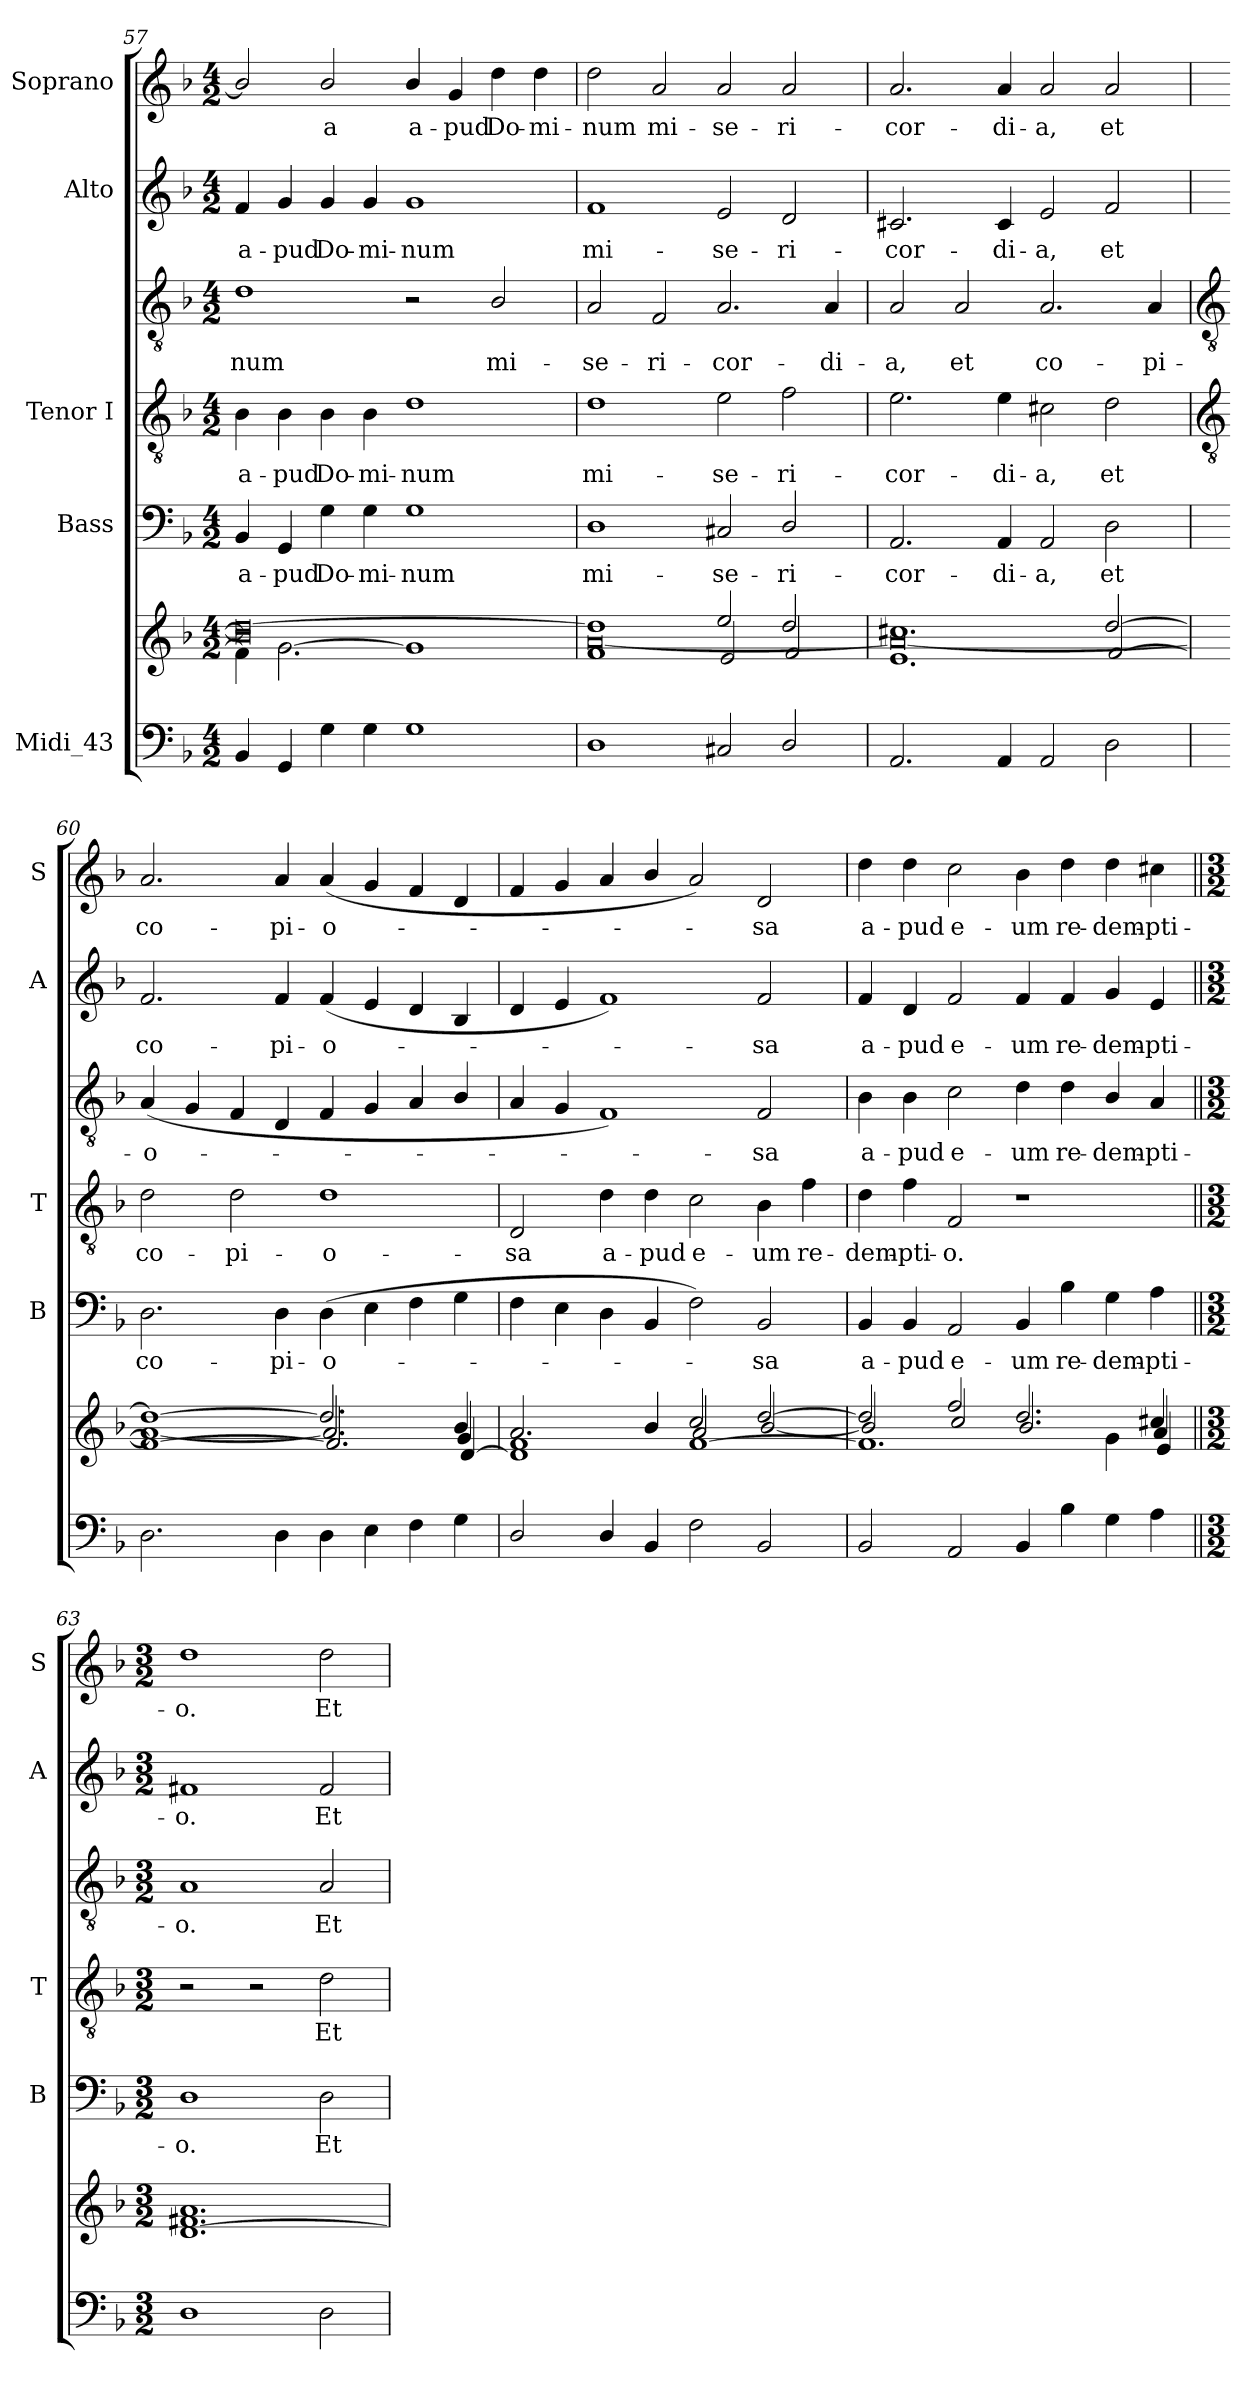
**kern	**kern	**kern	**text	**kern	**text	**kern	**text	**kern	**text	**kern	**text
*part5	*part5	*part4	*part4	*part3	*part3	*part3	*part3	*part2	*part2	*part1	*part1
*staff7	*staff6	*staff5	*staff5	*staff4	*staff4	*staff3	*staff3	*staff2	*staff2	*staff1	*staff1
*I"Midi_43	*	*I"Bass	*	*I"Tenor I	*	*	*	*I"Alto	*	*I"Soprano	*
*	*	*I'B	*	*I'T	*	*	*	*I'A	*	*I'S	*
*clefF4	*clefG2	*clefF4	*	*clefGv2	*	*clefGv2	*	*clefG2	*	*clefG2	*
*k[b-]	*k[b-]	*k[b-]	*	*k[b-]	*	*k[b-]	*	*k[b-]	*	*k[b-]	*
*F:	*F:	*F:	*	*F:	*	*F:	*	*F:	*	*F:	*
*M4/2	*M4/2	*M4/2	*	*M4/2	*	*M4/2	*	*M4/2	*	*M4/2	*
=57	=57	=57	=57	=57	=57	=57	=57	=57	=57	=57	=57
*	*^	*	*	*	*	*	*	*	*	*	*
*	*	*^	*	*	*	*	*	*	*	*	*	*
!	!	!	!	!	!LO:LY:b	!	!LO:LY:b	!	!LO:LY:b	!	!LO:LY:b	!	!
4BB-	0dd/_	0b-\]	4f\]	4BB-	a-	4B-	-a-	1d	num	4f	a-	2b-/]	.
!	!	!	!	!	!LO:LY:b	!	!LO:LY:b	!	!	!	!LO:LY:b	!	!
4GG	.	.	[2.g\	4GG	-pud	4B-	-pud	.	.	4g	-pud	.	.
!	!	!	!	!	!LO:LY:b	!	!LO:LY:b	!	!	!	!LO:LY:b	!	!LO:LY:b
4G\	.	.	.	4G	Do-	4B-	Do-	.	.	4g	Do-	2b-/	a
!	!	!	!	!	!LO:LY:b	!	!LO:LY:b	!	!	!	!LO:LY:b	!	!
4G\	.	.	.	4G	-mi-	4B-	-mi-	.	.	4g	-mi-	.	.
!	!	!	!	!	!LO:LY:b	!	!LO:LY:b	!	!	!	!LO:LY:b	!	!LO:LY:b
1G	.	.	1g\]	1G	-num	1d	-num	2r	.	1g	-num	4b-/	a-
!	!	!	!	!	!	!	!	!	!	!	!	!	!LO:LY:b
.	.	.	.	.	.	.	.	.	.	.	.	4g	-pud
!	!	!	!	!	!	!	!	!	!LO:LY:b	!	!	!	!LO:LY:b
.	.	.	.	.	.	.	.	2B-/	mi-	.	.	4dd	Do-
!	!	!	!	!	!	!	!	!	!	!	!	!	!LO:LY:b
.	.	.	.	.	.	.	.	.	.	.	.	4dd	-mi-
=58	=58	=58	=58	=58	=58	=58	=58	=58	=58	=58	=58	=58	=58
!	!	!	!	!	!LO:LY:b	!	!LO:LY:b	!	!LO:LY:b	!	!LO:LY:b	!	!LO:LY:b
1D	1dd/]	[0a\	1f\	1D	mi-	1d	-mi-	2A	se-	1f	mi-	2dd	-num
!	!	!	!	!	!	!	!	!	!LO:LY:b	!	!	!	!LO:LY:b
.	.	.	.	.	.	.	.	2F	-ri-	.	.	2a	mi-
!	!	!	!	!	!LO:LY:b	!	!LO:LY:b	!	!LO:LY:b	!	!LO:LY:b	!	!LO:LY:b
2C#X	2ee/	.	2e/	2C#X	-se-	2e	-se-	2.A	-cor-	2e	-se-	2a	-se-
!	!	!	!	!	!LO:LY:b	!	!LO:LY:b	!	!	!	!LO:LY:b	!	!LO:LY:b
2D/	2dd/	.	2f/	2D/	-ri-	2f	-ri-	.	.	2d	-ri-	2a	-ri-
!	!	!	!	!	!	!	!	!	!LO:LY:b	!	!	!	!
.	.	.	.	.	.	.	.	4A	-di-	.	.	.	.
=59	=59	=59	=59	=59	=59	=59	=59	=59	=59	=59	=59	=59	=59
!	!	!	!	!	!LO:LY:b	!	!LO:LY:b	!	!LO:LY:b	!	!LO:LY:b	!	!LO:LY:b
2.AA	1.cc#X/	0a\_	1.e\	2.AA	-cor-	2.e	-cor-	2A	-a,	2.c#X	-cor-	2.a	-cor-
!	!	!	!	!	!	!	!	!	!LO:LY:b	!	!	!	!
.	.	.	.	.	.	.	.	2A	et	.	.	.	.
!	!	!	!	!	!LO:LY:b	!	!LO:LY:b	!	!	!	!LO:LY:b	!	!LO:LY:b
4AA	.	.	.	4AA	-di-	4e	-di-	.	.	4c#	-di-	4a	-di-
!	!	!	!	!	!LO:LY:b	!	!LO:LY:b	!	!LO:LY:b	!	!LO:LY:b	!	!LO:LY:b
2AA	.	.	.	2AA	-a,	2c#X	-a,	2.A	co-	2e	-a,	2a	-a,
!	!	!	!	!	!LO:LY:b	!	!LO:LY:b	!	!	!	!LO:LY:b	!	!LO:LY:b
2D	[2dd/	.	[2f/	2D	et	2d	et	.	.	2f	et	2a	et
!	!	!	!	!	!	!	!	!	!LO:LY:b	!	!	!	!
.	.	.	.	.	.	.	.	4A	-pi-	.	.	.	.
!!LO:LB:g=z
=60	=60	=60	=60	=60	=60	=60	=60	=60	=60	=60	=60	=60	=60
*	*	*	*	*	*	*clefGv2	*	*clefGv2	*	*	*	*	*
!	!	!	!	!	!LO:LY:b	!	!LO:LY:b	!	!LO:LY:b	!	!LO:LY:b	!	!LO:LY:b
2.D	1dd/_	1a\_	1f\_	2.D	co-	2d	co-	(<4A	o-	2.f	co-	2.a	co-
.	.	.	.	.	.	.	.	4G	.	.	.	.	.
!	!	!	!	!	!	!	!LO:LY:b	!	!	!	!	!	!
.	.	.	.	.	.	2d	-pi-	4F	.	.	.	.	.
!	!	!	!	!	!LO:LY:b	!	!	!	!	!	!LO:LY:b	!	!LO:LY:b
4D	.	.	.	4D	-pi-	.	.	4D	.	4f	-pi-	4a	-pi-
!	!	!	!	!	!LO:LY:b	!	!LO:LY:b	!	!	!	!LO:LY:b	!	!LO:LY:b
4D	2.dd/]	2.a/]	2.f/]	(>4D	-o-	1d	-o-	4F	.	(<4f	-o-	(<4a	-o-
4E	.	.	.	4E	.	.	.	4G	.	4e	.	4g	.
4F	.	.	.	4F	.	.	.	4A	.	4d	.	4f	.
4G	4b-/	4g/	[4d/	4G	.	.	.	4B-/	.	4B-	.	4d	.
=61	=61	=61	=61	=61	=61	=61	=61	=61	=61	=61	=61	=61	=61
!	!	!	!	!	!	!	!LO:LY:b	!	!	!	!	!	!
2D/	2.a/	1f\	1d\]	4F	.	2D	sa	4A	.	4d	.	4f	.
.	.	.	.	4E	.	.	.	4G	.	4e	.	4g	.
!	!	!	!	!	!	!	!LO:LY:b	!	!	!	!	!	!
4D/	.	.	.	4D	.	4d	a-	1F)	.	1f)	.	4a	.
!	!	!	!	!	!	!	!LO:LY:b	!	!	!	!	!	!
4BB-	4b-/	.	.	4BB-/	.	4d	-pud	.	.	.	.	4b-/	.
!	!	!	!	!	!	!	!LO:LY:b	!	!	!	!	!	!
2F	2cc/	2a/	[1f\	2F)	.	2c	e-	.	.	.	.	2a)	.
!	!	!	!	!	!LO:LY:b	!	!LO:LY:b	!	!LO:LY:b	!	!LO:LY:b	!	!LO:LY:b
2BB-	[2dd/	[2b-/	.	2BB-	sa	4B-	-um	2F	-sa	2f	sa	2d	sa
!	!	!	!	!	!	!	!LO:LY:b	!	!	!	!	!	!
.	.	.	.	.	.	4f	re-	.	.	.	.	.	.
=62	=62	=62	=62	=62	=62	=62	=62	=62	=62	=62	=62	=62	=62
!	!	!	!	!	!LO:LY:b	!	!LO:LY:b	!	!LO:LY:b	!	!LO:LY:b	!	!LO:LY:b
2BB-	2dd/]	2b-/]	1.f\]	4BB-	a-	4d	-dem-	4B-	-a-	4f	a-	4dd	a-
!	!	!	!	!	!LO:LY:b	!	!LO:LY:b	!	!LO:LY:b	!	!LO:LY:b	!	!LO:LY:b
.	.	.	.	4BB-	-pud	4f	-pti-	4B-	-pud	4d	-pud	4dd	-pud
!	!	!	!	!	!LO:LY:b	!	!LO:LY:b	!	!LO:LY:b	!	!LO:LY:b	!	!LO:LY:b
2AA	2ff/	2cc/	.	2AA	e-	2F	-o.	2c	e-	2f	e-	2cc	e-
!	!	!	!	!	!LO:LY:b	!	!	!	!LO:LY:b	!	!LO:LY:b	!	!LO:LY:b
4BB-	2.dd/	2.b-/	.	4BB-	-um	1r	.	4d	-um	4f	-um	4b-	-um
!	!	!	!	!	!LO:LY:b	!	!	!	!LO:LY:b	!	!LO:LY:b	!	!LO:LY:b
4B-	.	.	.	4B-	re-	.	.	4d	re-	4f	re-	4dd	re-
!	!	!	!	!	!LO:LY:b	!	!	!	!LO:LY:b	!	!LO:LY:b	!	!LO:LY:b
4G	.	.	4g\	4G	-dem-	.	.	4B-/	-dem-	4g	-dem-	4dd	-dem-
!	!	!	!	!	!LO:LY:b	!	!	!	!LO:LY:b	!	!LO:LY:b	!	!LO:LY:b
4A	4cc#X/	4a/	4e/	4A	-pti-	.	.	4A	-pti-	4e	-pti-	4cc#X	-pti-
=63||	=63||	=63||	=63||	=63||	=63||	=63||	=63||	=63||	=63||	=63||	=63||	=63||	=63||
*M3/2	*M3/2	*	*	*M3/2	*	*M3/2	*	*M3/2	*	*M3/2	*	*M3/2	*
!	!	!	!	!	!LO:LY:b	!	!	!	!LO:LY:b	!	!LO:LY:b	!	!LO:LY:b
1D	1.a/	1.f#X\	[1.d\	1D	-o.	2r	.	1A	o.	1f#X	-o.	1dd	-o.
.	.	.	.	.	.	2r	.	.	.	.	.	.	.
!	!	!	!	!	!LO:LY:b	!	!LO:LY:b	!	!LO:LY:b	!	!LO:LY:b	!	!LO:LY:b
2D	.	.	.	2D	Et	2d	Et	2A	Et	2f#	Et	2dd	Et
*	*v	*v	*v	*	*	*	*	*	*	*	*	*	*
=	=	=	=	=	=	=	=	=	=	=	=
*-	*-	*-	*-	*-	*-	*-	*-	*-	*-	*-	*-
